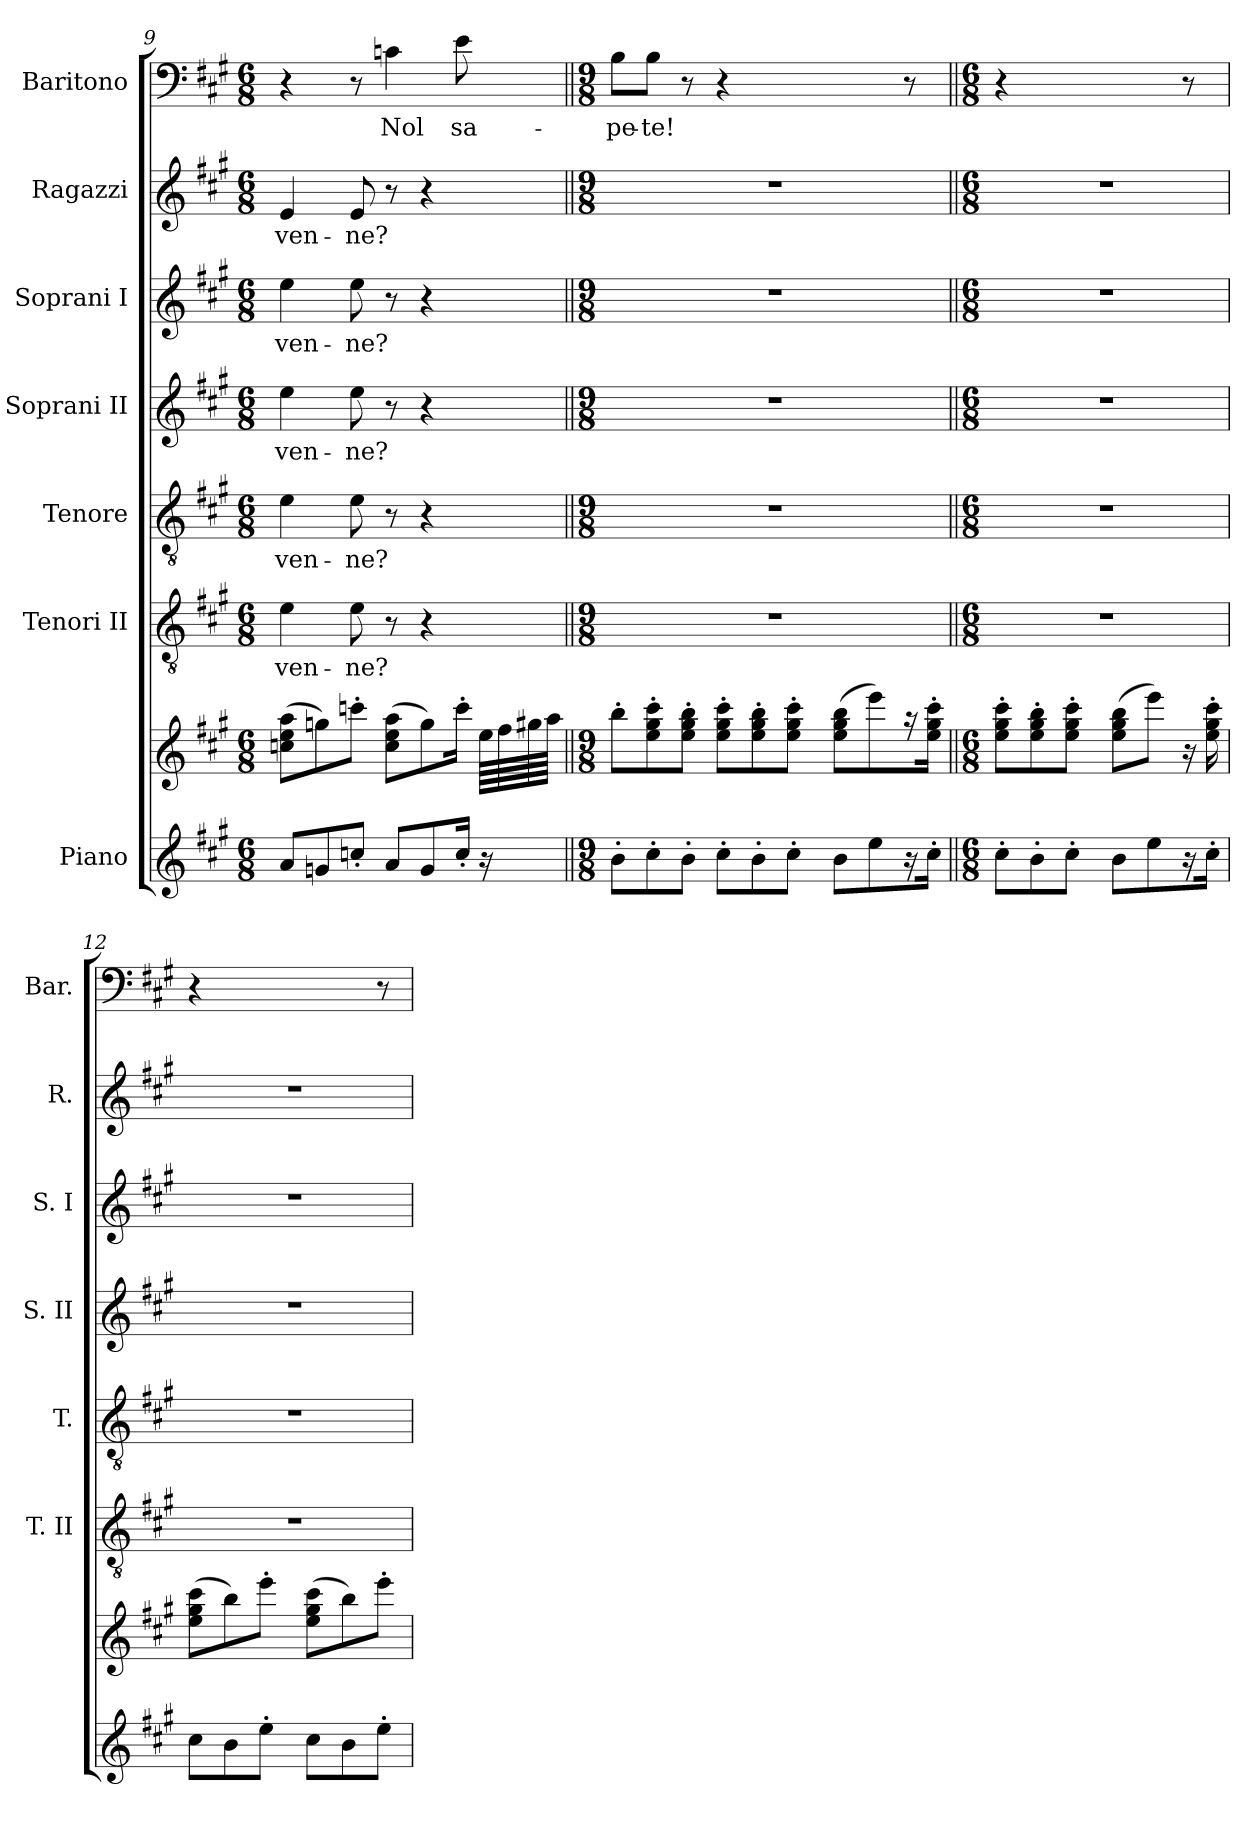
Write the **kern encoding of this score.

**kern	**kern	**kern	**text	**kern	**text	**kern	**text	**kern	**text	**kern	**text	**kern	**text
*part7	*part7	*part6	*part6	*part5	*part5	*part4	*part4	*part3	*part3	*part2	*part2	*part1	*part1
*staff8	*staff7	*staff6	*staff6	*staff5	*staff5	*staff4	*staff4	*staff3	*staff3	*staff2	*staff2	*staff1	*staff1
*I"Piano	*	*I"Tenori II	*	*I"Tenore	*	*I"Soprani II	*	*I"Soprani I	*	*I"Ragazzi	*	*I"Baritono	*
*	*	*I'T. II	*	*I'T.	*	*I'S. II	*	*I'S. I	*	*I'R.	*	*I'Bar.	*
!!LO:PB:g=z
*clefG2	*clefG2	*clefGv2	*	*clefGv2	*	*clefG2	*	*clefG2	*	*clefG2	*	*clefF4	*
*k[f#c#g#]	*k[f#c#g#]	*k[f#c#g#]	*	*k[f#c#g#]	*	*k[f#c#g#]	*	*k[f#c#g#]	*	*k[f#c#g#]	*	*k[f#c#g#]	*
*M6/8	*M6/8	*M6/8	*	*M6/8	*	*M6/8	*	*M6/8	*	*M6/8	*	*M6/8	*
=9	=9	=9	=9	=9	=9	=9	=9	=9	=9	=9	=9	=9	=9
!	!	!	!LO:LY:b	!	!LO:LY:b	!	!LO:LY:b	!	!LO:LY:b	!	!LO:LY:b	!	!
8a/L	(8ccn\ 8ee\ 8aa\L	4e\	-ven-	4e\	-ven-	4ee\	-ven-	4ee\	-ven-	4e/	-ven-	4r	.
8gn/	8ggn\)	.	.	.	.	.	.	.	.	.	.	.	.
!	!	!	!LO:LY:b	!	!LO:LY:b	!	!LO:LY:b	!	!LO:LY:b	!	!LO:LY:b	!	!
8ccn'/J	8cccn'\J	8e\	-ne?	8e\	-ne?	8ee\	-ne?	8ee\	-ne?	8e/	-ne?	8r	.
!	!	!	!	!	!	!	!	!	!	!	!	!	!LO:LY:b
8a/L	(8cc\ 8ee\ 8aa\L	8r	.	8r	.	8r	.	8r	.	8r	.	4cn\	Nol
8g/	8gg\)	4r	.	4r	.	4r	.	4r	.	4r	.	.	.
!	!	!	!	!	!	!	!	!	!	!	!	!	!LO:LY:b
16cc'/Jk	16ccc'\Jk	.	.	.	.	.	.	.	.	.	.	8e\	sa-
16r	64ee\LLLL	.	.	.	.	.	.	.	.	.	.	.	.
.	64ff#\	.	.	.	.	.	.	.	.	.	.	.	.
.	64gg#X\	.	.	.	.	.	.	.	.	.	.	.	.
.	64aa\JJJJ	.	.	.	.	.	.	.	.	.	.	.	.
=10||	=10||	=10||	=10||	=10||	=10||	=10||	=10||	=10||	=10||	=10||	=10||	=10||	=10||
*M9/8	*M9/8	*M9/8	*	*M9/8	*	*M9/8	*	*M9/8	*	*M9/8	*	*M9/8	*
!	!	!	!	!	!	!	!	!	!	!	!	!	!LO:LY:b
8b'\L	8bb'\L	8%9r	.	8%9r	.	8%9r	.	8%9r	.	8%9r	.	8B\L	-pe-
!	!	!	!	!	!	!	!	!	!	!	!	!	!LO:LY:b
8cc#'\	8ee\' 8gg#\' 8ccc#\'	.	.	.	.	.	.	.	.	.	.	8B\J	-te!
8b'\J	8ee\' 8gg#\' 8bb\'J	.	.	.	.	.	.	.	.	.	.	8r	.
8cc#'\L	8ee\' 8gg#\' 8ccc#\'L	.	.	.	.	.	.	.	.	.	.	4r	.
8b'\	8ee\' 8gg#\' 8bb\'	.	.	.	.	.	.	.	.	.	.	.	.
!	!	!	!	!	!	!	!	!	!	!	!	!	!LO:LY:b
8cc#'\J	8ee\' 8gg#\' 8ccc#\'J	.	.	.	.	.	.	.	.	.	.	16A!\LLyy	Bo-
!	!	!	!	!	!	!	!	!	!	!	!	!LO:N:head=solid	!LO:LY:b
.	.	.	.	.	.	.	.	.	.	.	.	16A!\JJyy	-na-
!	!	!	!	!	!	!	!	!	!	!	!	!	!LO:LY:b
8b\L	(8ee\ 8gg#\ 8bb\L	.	.	.	.	.	.	.	.	.	.	8A!\Lyy	-par-
!	!	!	!	!	!	!	!	!	!	!	!	!	!LO:LY:b
8ee\	8eee\)	.	.	.	.	.	.	.	.	.	.	8A!\Jyy	-te!...
16r	16r	.	.	.	.	.	.	.	.	.	.	8r	.
16cc#'\Jk	16ee\' 16gg#\' 16ccc#\'Jk	.	.	.	.	.	.	.	.	.	.	.	.
!!LO:PB:g=z
=11||	=11||	=11||	=11||	=11||	=11||	=11||	=11||	=11||	=11||	=11||	=11||	=11||	=11||
*M6/8	*M6/8	*M6/8	*	*M6/8	*	*M6/8	*	*M6/8	*	*M6/8	*	*M6/8	*
8cc#'\L	8ee\' 8gg#\' 8ccc#\'L	2.r	.	2.r	.	2.r	.	2.r	.	2.r	.	4r	.
8b'\	8ee\' 8gg#\' 8bb\'	.	.	.	.	.	.	.	.	.	.	.	.
!	!	!	!	!	!	!	!	!	!	!	!	!	!LO:LY:b
8cc#'\J	8ee\' 8gg#\' 8ccc#\'J	.	.	.	.	.	.	.	.	.	.	16A!\LLyy	scel-
!	!	!	!	!	!	!	!	!	!	!	!	!	!LO:LY:b
.	.	.	.	.	.	.	.	.	.	.	.	16A!\JJyy	-le-
!	!	!	!	!	!	!	!	!	!	!	!	!	!LO:LY:b
8b\L	(8ee\ 8gg#\ 8bb\L	.	.	.	.	.	.	.	.	.	.	8A!\Lyy	-ra-
!	!	!	!	!	!	!	!	!	!	!	!	!	!LO:LY:b
8ee\	8eee\J)	.	.	.	.	.	.	.	.	.	.	8A!\Jyy	-to!
16r	16r	.	.	.	.	.	.	.	.	.	.	8r	.
16cc#'\Jk	16ee\' 16gg#\' 16ccc#\'	.	.	.	.	.	.	.	.	.	.	.	.
=12	=12	=12	=12	=12	=12	=12	=12	=12	=12	=12	=12	=12	=12
8cc#\L	(8ee\ 8gg#\ 8ccc#\L	2.r	.	2.r	.	2.r	.	2.r	.	2.r	.	4r	.
8b\	8bb\)	.	.	.	.	.	.	.	.	.	.	.	.
!	!	!	!	!	!	!	!	!	!	!	!	!	!LO:LY:b
8ee'\J	8eee'\J	.	.	.	.	.	.	.	.	.	.	16A!\LLyy	Bo-
!	!	!	!	!	!	!	!	!	!	!	!	!	!LO:LY:b
.	.	.	.	.	.	.	.	.	.	.	.	16A!\JJyy	-na-
!	!	!	!	!	!	!	!	!	!	!	!	!	!LO:LY:b
8cc#\L	(8ee\ 8gg#\ 8ccc#\L	.	.	.	.	.	.	.	.	.	.	8A!\Lyy	-par-
!	!	!	!	!	!	!	!	!	!	!	!	!	!LO:LY:b
8b\	8bb\)	.	.	.	.	.	.	.	.	.	.	8A!\Jyy	-te!
8ee'\J	8eee'\J	.	.	.	.	.	.	.	.	.	.	8r	.
=	=	=	=	=	=	=	=	=	=	=	=	=	=
*-	*-	*-	*-	*-	*-	*-	*-	*-	*-	*-	*-	*-	*-
